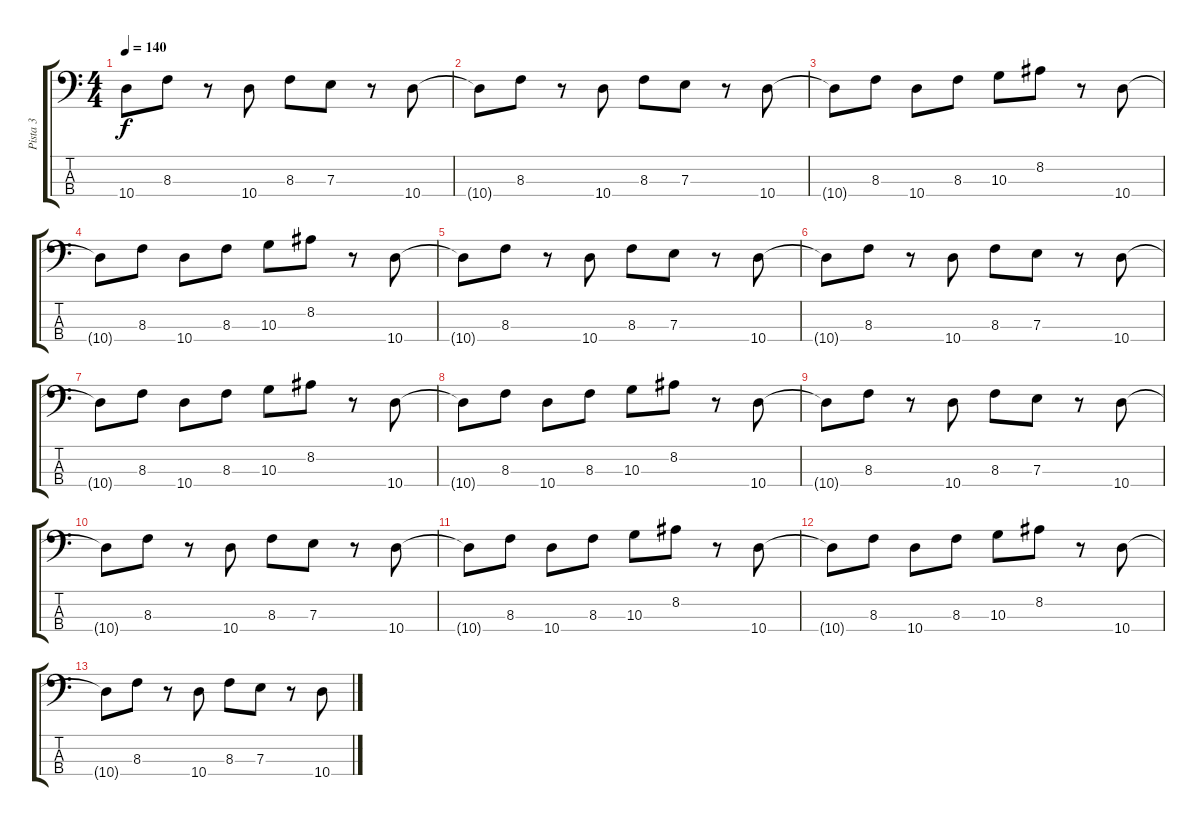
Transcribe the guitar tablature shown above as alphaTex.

\track ("Pista 3" "Pista 3") {instrument electricbassfinger}
\staff {score tabs}
\tuning (G2 D2 A1 E1) {hide}
\ts (4 4)
\tempo 140
\clef f4
\ks c
10.4{t}.8{dy f} 8.3.8 r.8 10.4.8 8.3.8 7.3.8 r.8 10.4.8 |
10.4{t}.8 8.3.8 r.8 10.4.8 8.3.8 7.3.8 r.8 10.4.8 |
10.4{t}.8 8.3.8 10.4.8 8.3.8 10.3.8 8.2.8 r.8 10.4.8 |
10.4{t}.8 8.3.8 10.4.8 8.3.8 10.3.8 8.2.8 r.8 10.4.8 |
10.4{t}.8 8.3.8 r.8 10.4.8 8.3.8 7.3.8 r.8 10.4.8 |
10.4{t}.8 8.3.8 r.8 10.4.8 8.3.8 7.3.8 r.8 10.4.8 |
10.4{t}.8 8.3.8 10.4.8 8.3.8 10.3.8 8.2.8 r.8 10.4.8 |
10.4{t}.8 8.3.8 10.4.8 8.3.8 10.3.8 8.2.8 r.8 10.4.8 |
10.4{t}.8 8.3.8 r.8 10.4.8 8.3.8 7.3.8 r.8 10.4.8 |
10.4{t}.8 8.3.8 r.8 10.4.8 8.3.8 7.3.8 r.8 10.4.8 |
10.4{t}.8 8.3.8 10.4.8 8.3.8 10.3.8 8.2.8 r.8 10.4.8 |
10.4{t}.8 8.3.8 10.4.8 8.3.8 10.3.8 8.2.8 r.8 10.4.8 |
10.4{t}.8 8.3.8 r.8 10.4.8 8.3.8 7.3.8 r.8 10.4.8
